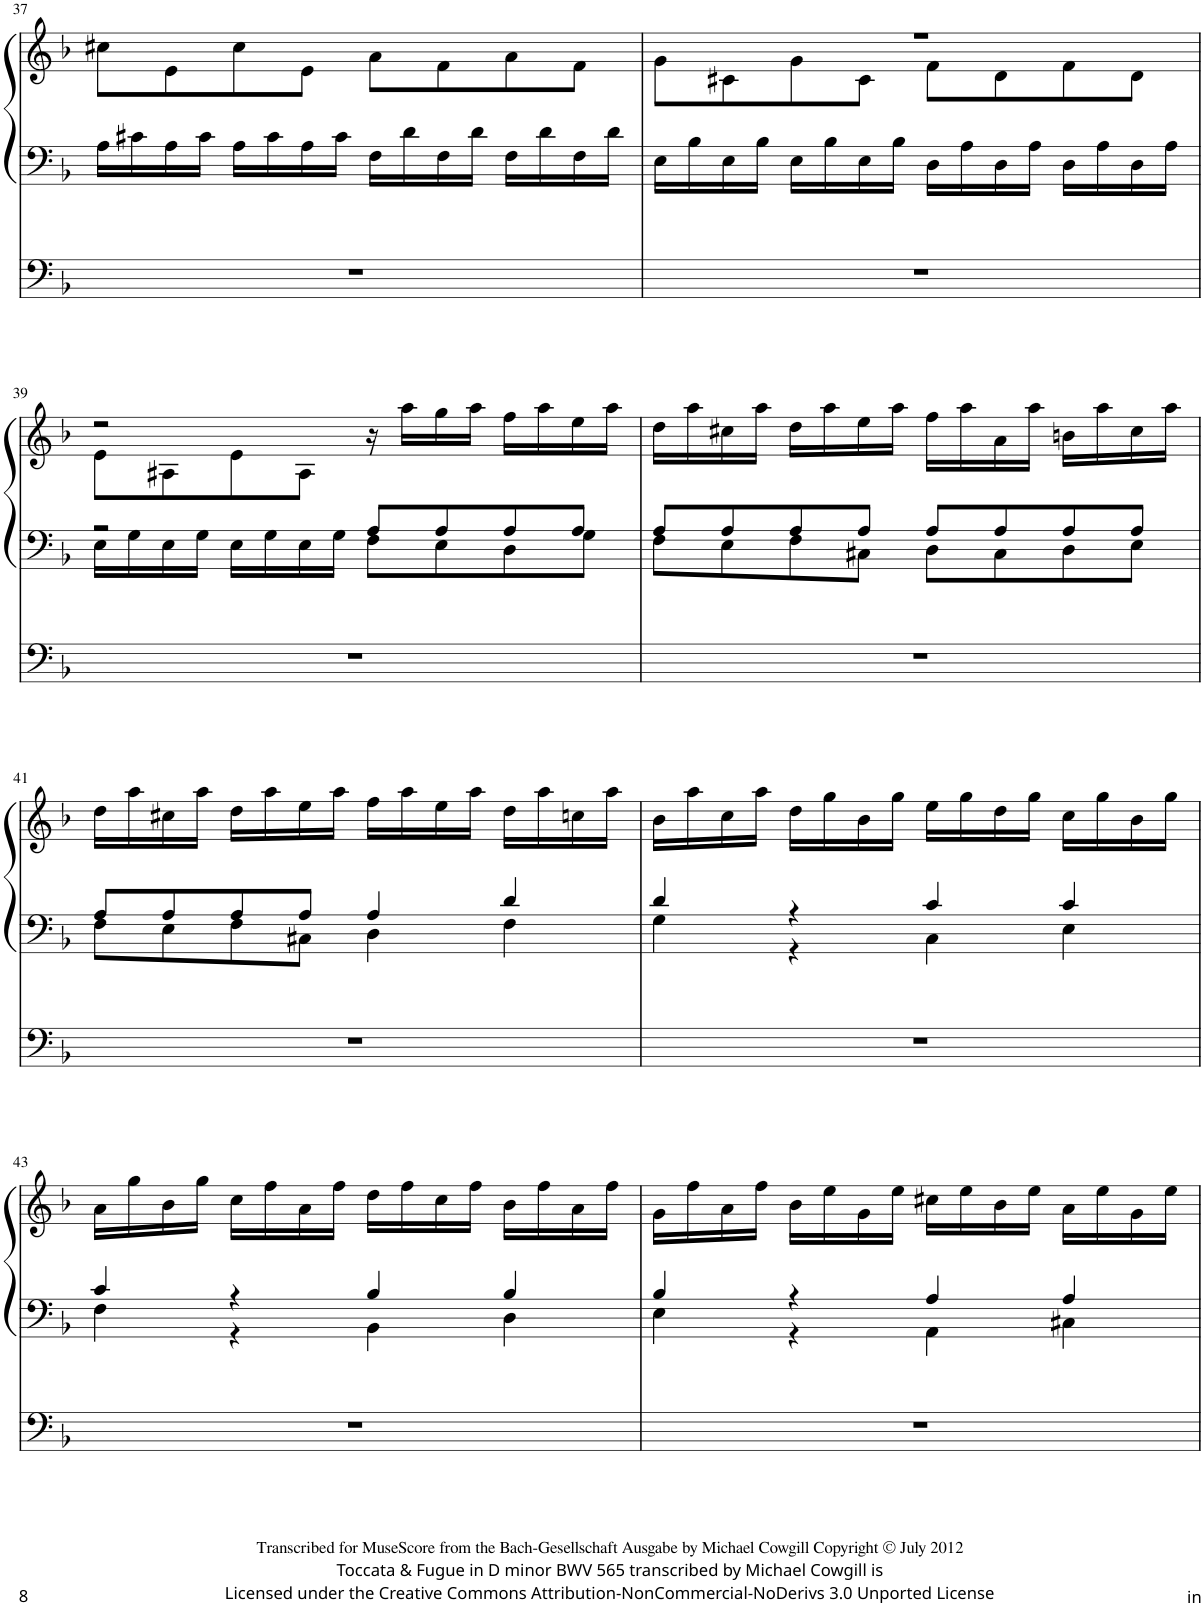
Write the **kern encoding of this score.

**kern	**kern	**kern
*part1	*part1	*part1
*staff3	*staff2	*staff1
*I"Man.	*	*
*I'Man.	*	*
!!LO:PB:g=z
*clefF4	*clefF4	*clefG2
*k[b-]	*k[b-]	*k[b-]
*M4/4	*M4/4	*M4/4
=37	=37	=37
1r	16A\LL	8cc#X\L
.	16c#X\	.
.	16A\	8e\
.	16c#\JJ	.
.	16A\LL	8cc#\
.	16c#\	.
.	16A\	8e\J
.	16c#\JJ	.
.	16F\LL	8a\L
.	16d\	.
.	16F\	8f\
.	16d\JJ	.
.	16F\LL	8a\
.	16d\	.
.	16F\	8f\J
.	16d\JJ	.
=38	=38	=38
*	*	*^
1r	16E\LL	1r	8g\L
.	16B-\	.	.
.	16E\	.	8c#X\
.	16B-\JJ	.	.
.	16E\LL	.	8g\
.	16B-\	.	.
.	16E\	.	8c#\J
.	16B-\JJ	.	.
.	16D\LL	.	8f\L
.	16A\	.	.
.	16D\	.	8d\
.	16A\JJ	.	.
.	16D\LL	.	8f\
.	16A\	.	.
.	16D\	.	8d\J
.	16A\JJ	.	.
!!LO:LB:g=z	!!
=39	=39	=39	=39
*	*^	*	*
1r	2r	16E\LL	2r	8e\L
.	.	16G\	.	.
.	.	16E\	.	8A#X\
.	.	16G\JJ	.	.
.	.	16E\LL	.	8e\
.	.	16G\	.	.
.	.	16E\	.	8A#\J
.	.	16G\JJ	.	.
.	8A/L	8F\L	16r	2ryy
.	.	.	16aa\LL	.
.	8A/	8E\	16gg\	.
.	.	.	16aa\JJ	.
.	8A/	8D\	16ff\LL	.
.	.	.	16aa\	.
.	8A/J	8G\J	16ee\	.
.	.	.	16aa\JJ	.
*	*	*	*v	*v
=40	=40	=40	=40
1r	8A/L	8F\L	16dd\LL
.	.	.	16aa\
.	8A/	8E\	16cc#X\
.	.	.	16aa\JJ
.	8A/	8F\	16dd\LL
.	.	.	16aa\
.	8A/J	8C#X\J	16ee\
.	.	.	16aa\JJ
.	8A/L	8D\L	16ff\LL
.	.	.	16aa\
.	8A/	8C#\	16a\
.	.	.	16aa\JJ
.	8A/	8D\	16bn\LL
.	.	.	16aa\
.	8A/J	8E\J	16cc#\
.	.	.	16aa\JJ
!!LO:LB:g=z
=41	=41	=41	=41
1r	8A/L	8F\L	16dd\LL
.	.	.	16aa\
.	8A/	8E\	16cc#X\
.	.	.	16aa\JJ
.	8A/	8F\	16dd\LL
.	.	.	16aa\
.	8A/J	8C#X\J	16ee\
.	.	.	16aa\JJ
.	4A/	4D\	16ff\LL
.	.	.	16aa\
.	.	.	16ee\
.	.	.	16aa\JJ
.	4d/	4F\	16dd\LL
.	.	.	16aa\
.	.	.	16ccn\
.	.	.	16aa\JJ
=42	=42	=42	=42
1r	4d/	4G\	16b-\LL
.	.	.	16aa\
.	.	.	16cc\
.	.	.	16aa\JJ
.	4r	4r	16dd\LL
.	.	.	16gg\
.	.	.	16b-\
.	.	.	16gg\JJ
.	4c/	4C\	16ee\LL
.	.	.	16gg\
.	.	.	16dd\
.	.	.	16gg\JJ
.	4c/	4E\	16cc\LL
.	.	.	16gg\
.	.	.	16b-\
.	.	.	16gg\JJ
!!LO:LB:g=z
=43	=43	=43	=43
1r	4c/	4F\	16a\LL
.	.	.	16gg\
.	.	.	16b-\
.	.	.	16gg\JJ
.	4r	4r	16cc\LL
.	.	.	16ff\
.	.	.	16a\
.	.	.	16ff\JJ
.	4B-/	4BB-\	16dd\LL
.	.	.	16ff\
.	.	.	16cc\
.	.	.	16ff\JJ
.	4B-/	4D\	16b-\LL
.	.	.	16ff\
.	.	.	16a\
.	.	.	16ff\JJ
=44	=44	=44	=44
1r	4B-/	4E\	16g\LL
.	.	.	16ff\
.	.	.	16a\
.	.	.	16ff\JJ
.	4r	4r	16b-\LL
.	.	.	16ee\
.	.	.	16g\
.	.	.	16ee\JJ
.	4A/	4AA\	16cc#X\LL
.	.	.	16ee\
.	.	.	16b-\
.	.	.	16ee\JJ
.	4A/	4C#X\	16a\LL
.	.	.	16ee\
.	.	.	16g\
.	.	.	16ee\JJ
*	*v	*v	*
=	=	=
*-	*-	*-
